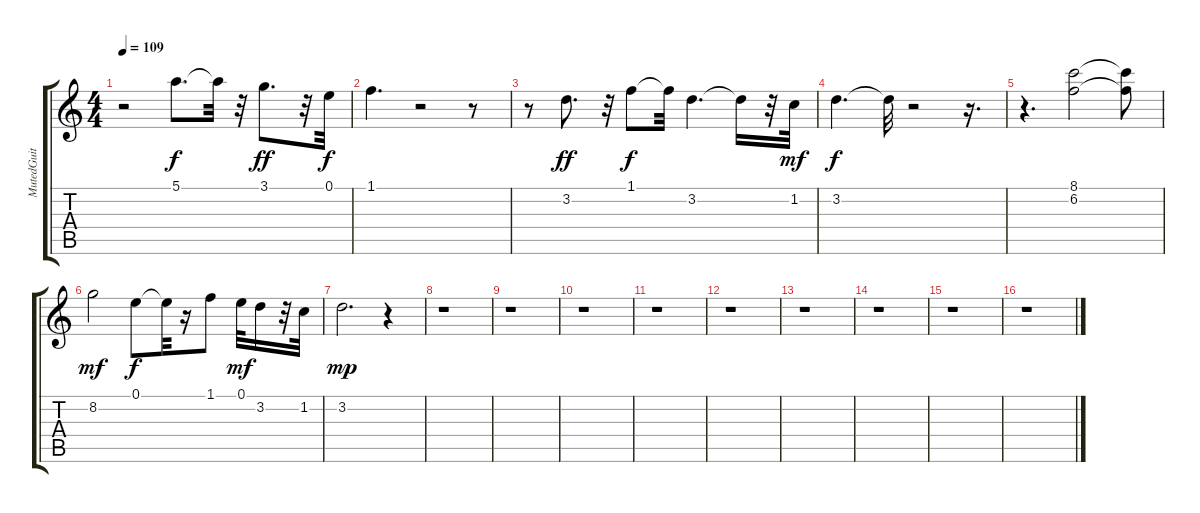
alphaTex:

\track ("MutedGuit" "MutedGuit") {instrument overdrivenguitar}
\staff {score tabs}
\tuning (E4 B3 G3 D3 A2 E2) {hide}
\ts (4 4)
\tempo 109
\clef g2
\ks c
r.2{dy f} 5.1.8{d} 5.1{t}.32 r.32 3.1.8{d dy ff} r.32 0.1.32{dy f} |
1.1.4{d} r.2 r.8 |
r.8 3.2.8{d dy ff} r.32 1.1.8{dy f} 1.1{t}.32 3.2.4{d} 3.2{t}.16 r.32 1.2.32{dy mf} |
3.2.4{d dy f} 3.2{t}.32 r.2 r.16{d} |
r.4{d} (8.1 6.2).2 (8.1{t} 6.2{t}).8 |
8.2.2{dy mf} 0.1.8{dy f} 0.1{t}.32 r.16 1.1.8 0.1.32{dy mf} 3.2.16 r.32 1.2.32 |
3.2.2{d dy mp} r.4 |
r.1 |
r.1 |
r.1 |
r.1 |
r.1 |
r.1 |
r.1 |
r.1 |
r.1
